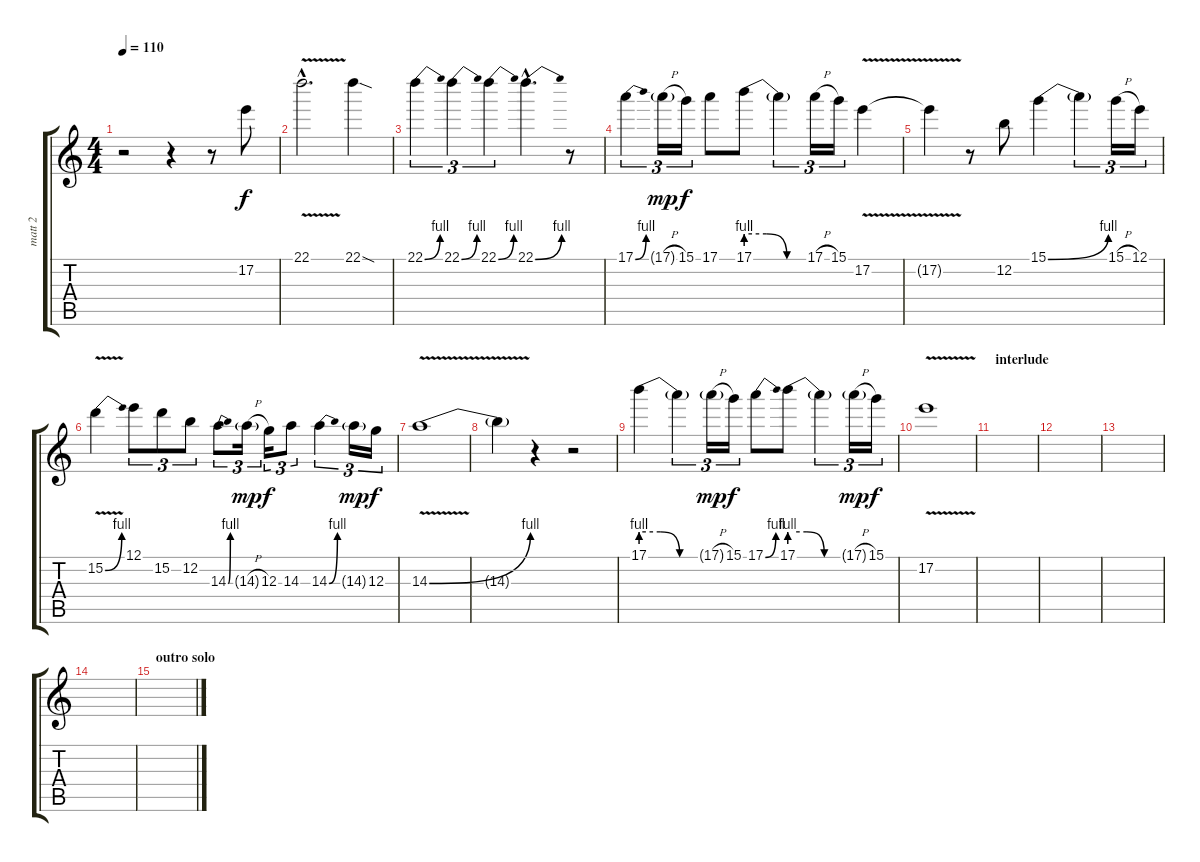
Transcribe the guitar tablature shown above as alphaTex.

\track ("matt 2" "matt 2") {instrument distortionguitar}
\staff {score tabs}
\tuning (E4 B3 G3 D3 A2 E2) {hide}
\ts (4 4)
\tempo 110
\clef g2
\ks c
r.2{dy f} r.4 r.8 17.2.8 |
22.1{v hac}.2{d} 22.1{sod}.4 |
22.1{be (bend 0 0 60 4)}.4{tu (3 2)} 22.1{be (bend 0 0 60 4)}.4{tu (3 2)} 22.1{be (bend 0 0 60 4)}.4{tu (3 2)} 22.1{be (bend 0 0 60 4) hac}.4{d} r.8 |
17.1{be (bend 0 0 60 4)}.4{tu (3 2)} 17.1{h g}.16{tu (3 2) dy mp} 15.1.16{tu (3 2) dy f} 17.1.8 17.1{be (custom 0 4 20 4 40 0 60 0)}.8 17.1{t}.4{tu (3 2)} 17.1{h}.16{tu (3 2)} 15.1.16{tu (3 2)} 17.2{v}.4 |
17.2{t}.4 r.8 12.2.8 15.1{be (bend 0 0 60 4)}.4 15.1{t}.4{tu (3 2)} 15.1{h}.16{tu (3 2)} 12.1.16{tu (3 2)} |
15.2{be (bend 0 0 60 4) v}.4 12.1.8{tu (3 2)} 15.2.8{tu (3 2)} 12.2.8{tu (3 2)} 14.3{be (bend 0 0 60 4)}.8{tu (3 2)} 14.3{h g}.16{tu (3 2) dy mp} 12.3.16{tu (3 2) dy f} 14.3.8{tu (3 2)} 14.3{be (bend 0 0 60 4)}.4{tu (3 2)} 14.3{g}.16{tu (3 2) dy mp} 12.3.16{tu (3 2) dy f} |
14.3{be (bend 0 0 60 4) v}.1 |
14.3{t}.4 r.4 r.2 |
17.1{be (custom 0 4 20 4 40 0 60 0)}.4 17.1{t}.4{tu (3 2)} 17.1{h g}.16{tu (3 2) dy mp} 15.1.16{tu (3 2) dy f} 17.1{be (bend 0 0 60 4)}.8 17.1{be (custom 0 4 20 4 40 0 60 0)}.8 17.1{t}.4{tu (3 2)} 17.1{h g}.16{tu (3 2) dy mp} 15.1.16{tu (3 2) dy f} |
17.2{v}.1 |
\section ("" "interlude")
|
|
|
|
\section ("" "outro solo")
